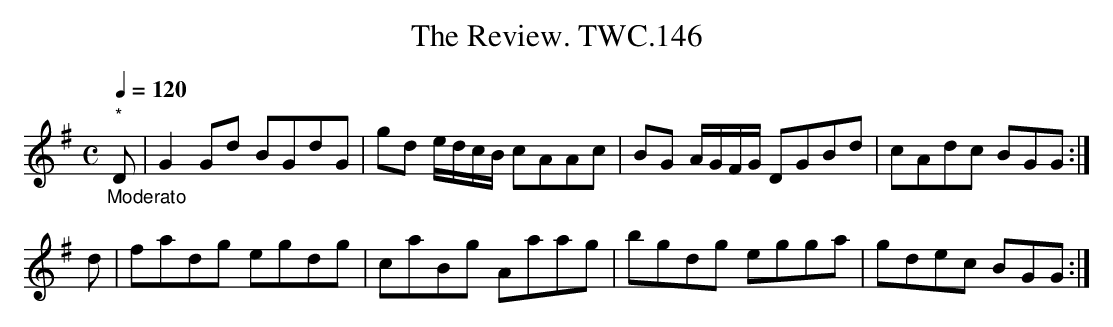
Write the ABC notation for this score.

X:1
T:Review. TWC.146, The
L:1/8
M:C
Q:1/4=120
K:G
"_Moderato"\
"*"D|G2 Gd BGdG|gd e/d/c/B/ cAAc|BG A/G/F/G/ DGBd|cAdc BGG :|
d|fadg egdg|caBg Aaag|bgdg egga|gdec BGG :|
